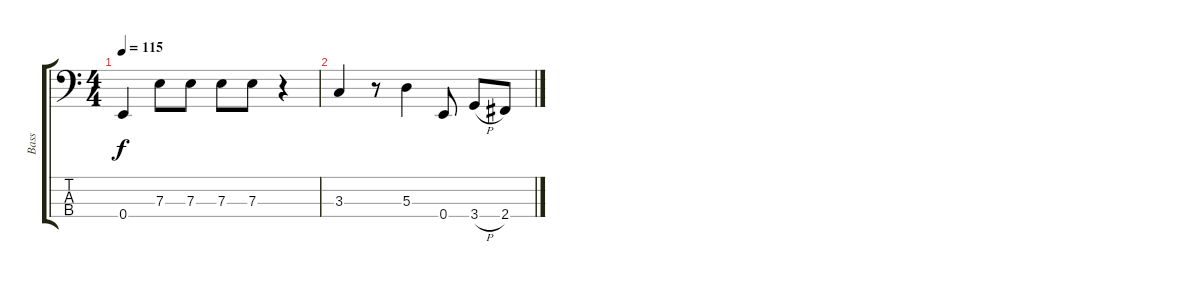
\track ("Bass" "Bass") {instrument electricbasspick}
\staff {score tabs}
\tuning (G2 D2 A1 E1) {hide}
\ts (4 4)
\tempo 115
\clef f4
\ks c
0.4.4{dy f} 7.3.8 7.3.8 7.3.8 7.3.8 r.4 |
3.3.4 r.8 5.3.4 0.4.8 3.4{h}.8 2.4.8
